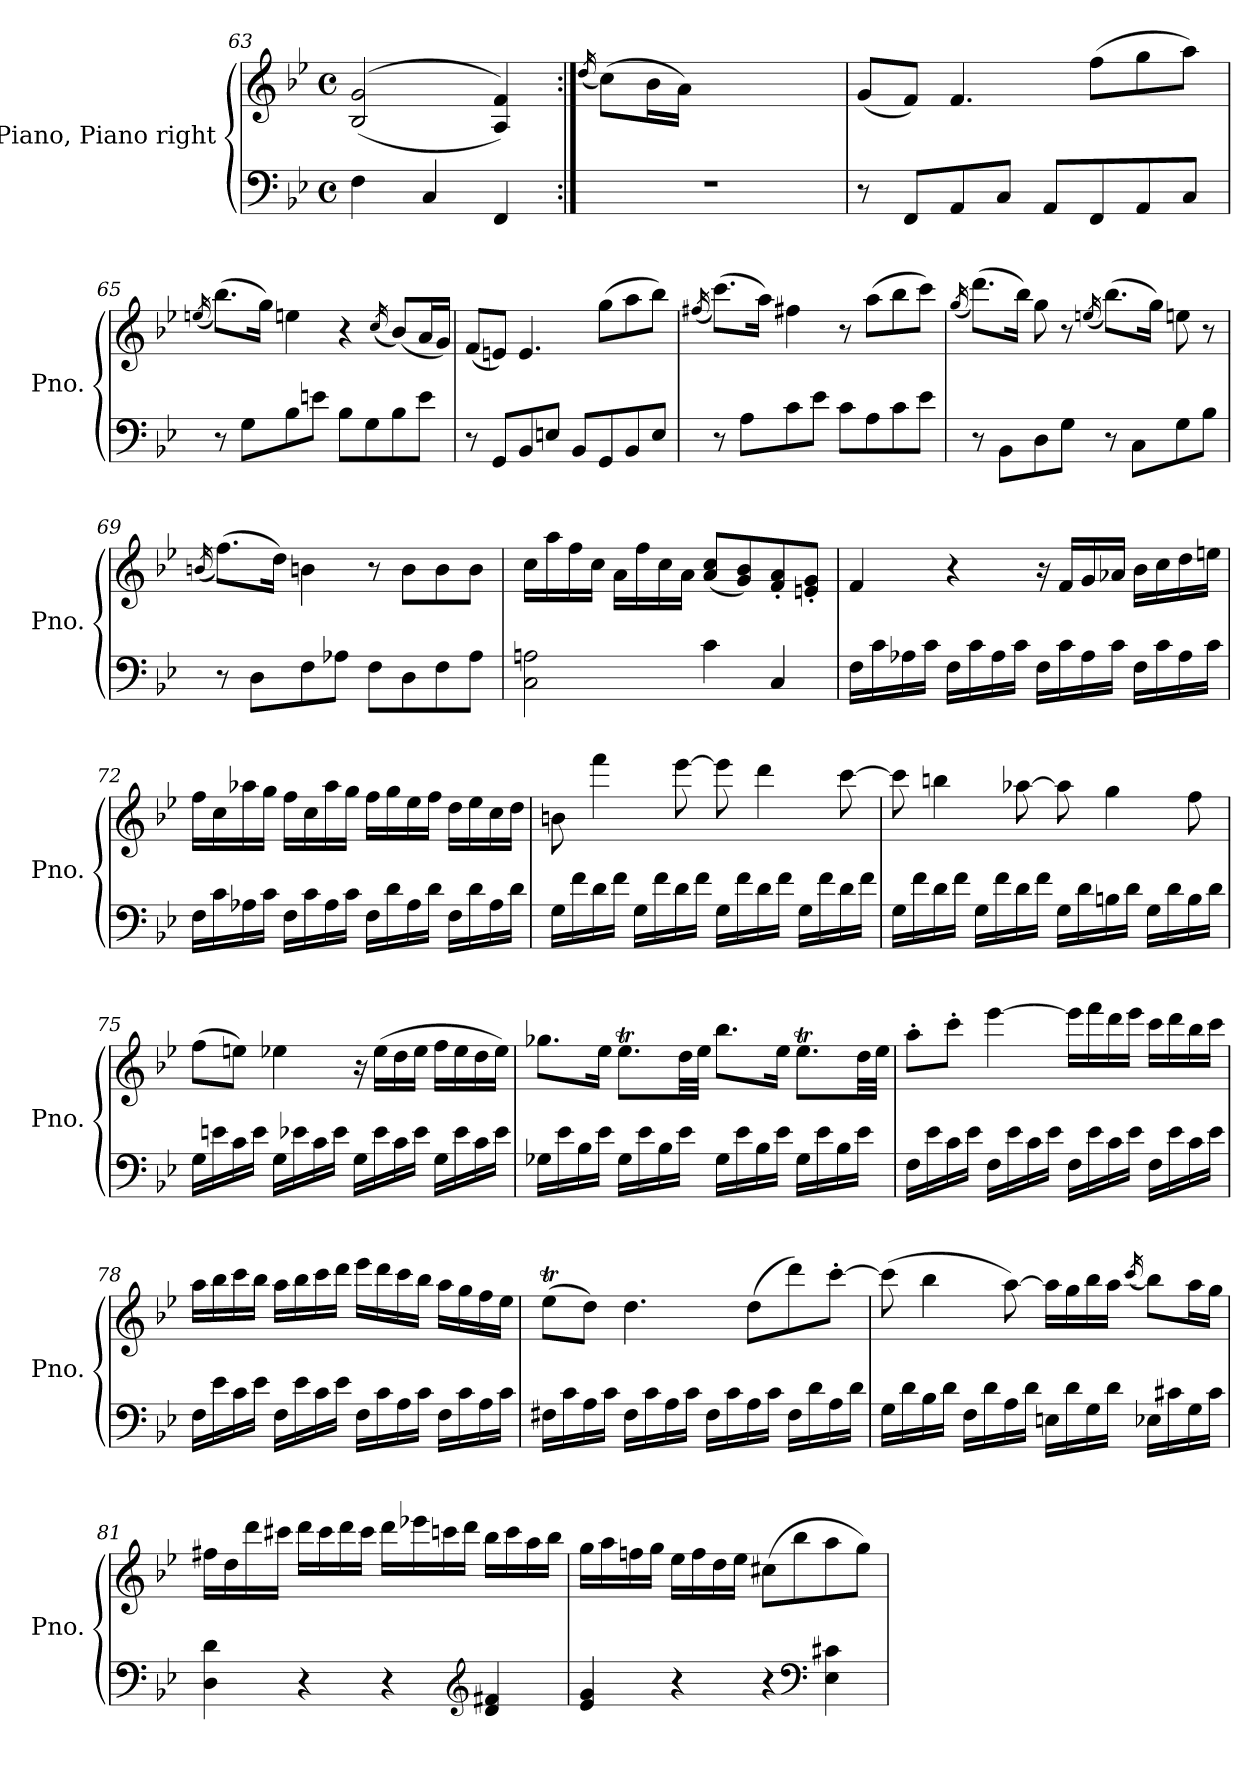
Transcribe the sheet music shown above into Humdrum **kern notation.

**kern	**kern
*part1	*part1
*staff2	*staff1
*I"Piano, Piano right	*
*I'Pno.	*
*clefF4	*clefG2
*k[b-e-]	*k[b-e-]
*M4/4	*M4/4
*met(c)	*met(c)
=63	=63
4F\	(>(<2B-/ 2g/
4C/	.
4FF/	4A/ 4f/))
=63X1:|!	=63X1:|!
.	(<16qdd/
1r	(>8cc\L)
.	16b-\L
.	16a\JJ)
.	2.ryy
=64	=64
8r	(<8g/L
8FF/L	8f/J)
8AA/	4.f/
8C/J	.
8AA/L	.
8FF/	(>8ff\L
8AA/	8gg\
8C/J	8aa\J)
=65	=65
.	(>16qeen/
8r	(>8.bb-\L)
8G\L	.
.	16gg\Jk)
8B-\	4ee\
8en\J	.
8B-\L	4r
8G\	.
.	(<16qcc/
8B-\	(<8b-/L)
8e\J	16a/L
.	16g/JJ)
=66	=66
8r	(<8f/L
8GG/L	8en/J)
8BB-/	4.e/
8En/J	.
8BB-/L	.
8GG/	(>8gg\L
8BB-/	8aa\
8E/J	8bb-\J)
=67	=67
.	(>16qff#X/
8r	(>8.ccc\L)
8A\L	.
.	16aa\Jk)
8c\	4ff#\
8e-\J	.
8c\L	8r
8A\	(>8aa\L
8c\	8bb-\
8e-\J	8ccc\J)
=68	=68
.	(>16qgg/
8r	(>8.ddd\L)
8BB-\L	.
.	16bb-\Jk)
8D\	8gg\
8G\J	8r
.	(>16qeen/
8r	(>8.bb-\L)
8C\L	.
.	16gg\Jk)
8G\	8ee\
8B-\J	8r
=69	=69
.	(>16qbn/
8r	(>8.ff\L)
8D\L	.
.	16dd\Jk)
8F\	4b\
8A-X\J	.
8F\L	8r
8D\	8b\L
8F\	8b\
8A-\J	8b\J
=70	=70
2C\ 2An\	16cc\LL
.	16aa\
.	16ff\
.	16cc\JJ
.	16a\LL
.	16ff\
.	16cc\
.	16a\JJ
4c\	(<8a/ 8cc/L
.	8g/ 8b-/)
4C/	8f/' 8a/'
.	8en/' 8g/'J
=71	=71
16F\LL	4f/
16c\	.
16A-X\	.
16c\JJ	.
16F\LL	4r
16c\	.
16A-\	.
16c\JJ	.
16F\LL	16r
16c\	16f/LL
16A-\	16g/
16c\JJ	16a-X/JJ
16F\LL	16b-\LL
16c\	16cc\
16A-\	16dd\
16c\JJ	16een\JJ
=72	=72
16F\LL	16ff\LL
16c\	16cc\
16A-X\	16aa-X\
16c\JJ	16gg\JJ
16F\LL	16ff\LL
16c\	16cc\
16A-\	16aa-\
16c\JJ	16gg\JJ
16F\LL	16ff\LL
16d\	16gg\
16A-\	16ee-\
16d\JJ	16ff\JJ
16F\LL	16dd\LL
16d\	16ee-\
16A-\	16cc\
16d\JJ	16dd\JJ
=73	=73
16G\LL	8bn\
16f\	.
16d\	4fff\
16f\JJ	.
16G\LL	.
16f\	.
16d\	[8eee-\
16f\JJ	.
16G\LL	8eee-\]
16f\	.
16d\	4ddd\
16f\JJ	.
16G\LL	.
16f\	.
16d\	[8ccc\
16f\JJ	.
=74	=74
16G\LL	8ccc\]
16f\	.
16d\	4bbn\
16f\JJ	.
16G\LL	.
16f\	.
16d\	[8aa-X\
16f\JJ	.
16G\LL	8aa-\]
16d\	.
16Bn\	4gg\
16d\JJ	.
16G\LL	.
16d\	.
16B\	8ff\
16d\JJ	.
=75	=75
16G\LL	(>8ff\L
16en\	.
16c\	8een\J)
16e\JJ	.
16G\LL	4ee-X\
16e-X\	.
16c\	.
16e-\JJ	.
16G\LL	16r
16e-\	(>16ee-\LL
16c\	16dd\
16e-\JJ	16ee-\JJ
16G\LL	16ff\LL
16e-\	16ee-\
16c\	16dd\
16e-\JJ	16ee-\JJ)
=76	=76
16G-X\LL	8.gg-X\L
16e-\	.
16B-\	.
16e-\JJ	16ee-\Jk
16G-\LL	8.ee-T\L
16e-\	.
16B-\	.
16e-\JJ	32dd\LL
.	32ee-\JJJ
16G-\LL	8.bb-\L
16e-\	.
16B-\	.
16e-\JJ	16ee-\Jk
16G-\LL	8.ee-T\L
16e-\	.
16B-\	.
16e-\JJ	32dd\LL
.	32ee-\JJJ
=77	=77
16F\LL	8aa'\L
16e-\	.
16c\	8ccc'\J
16e-\JJ	.
16F\LL	[4eee-\
16e-\	.
16c\	.
16e-\JJ	.
16F\LL	16eee-\LL]
16e-\	16fff\
16c\	16ddd\
16e-\JJ	16eee-\JJ
16F\LL	16ccc\LL
16e-\	16ddd\
16c\	16bb-\
16e-\JJ	16ccc\JJ
=78	=78
16F\LL	16aa\LL
16e-\	16bb-\
16c\	16ccc\
16e-\JJ	16bb-\JJ
16F\LL	16aa\LL
16e-\	16bb-\
16c\	16ccc\
16e-\JJ	16ddd\JJ
16F\LL	16eee-\LL
16c\	16ddd\
16A\	16ccc\
16c\JJ	16bb-\JJ
16F\LL	16aa\LL
16c\	16gg\
16A\	16ff\
16c\JJ	16ee-\JJ
=79	=79
16F#X\LL	(>8ee-T\L
16c\	.
16A\	8dd\J)
16c\JJ	.
16F#\LL	4.dd\
16c\	.
16A\	.
16c\JJ	.
16F#\LL	.
16c\	.
16A\	(>8dd\L
16c\JJ	.
16F#\LL	8ddd\)
16d\	.
16A\	[8ccc'\J
16d\JJ	.
=80	=80
16G\LL	(>8ccc\]
16d\	.
16B-\	4bb-\
16d\JJ	.
16F\LL	.
16d\	.
16A\	[8aa\)
16d\JJ	.
16En\LL	16aa\LL]
16d\	16gg\
16G\	16bb-\
16d\JJ	16aa\JJ
.	(<16qccc/
16E-X\LL	8bb-\L)
16c#X\	.
16G\	16aa\L
16c#\JJ	16gg\JJ
=81	=81
4D\ 4d\	16ff#X\LL
.	16dd\
.	16ddd\
.	16ccc#X\JJ
4r	16ddd\LL
.	16ccc#\
.	16ddd\
.	16ccc#\JJ
4r	16ddd\LL
.	16eee-X\
.	16cccn\
.	16ddd\JJ
*clefG2	*
4d/ 4f#X/	16bb-\LL
.	16ccc\
.	16aa\
.	16bb-\JJ
=82	=82
4e-/ 4g/	16gg\LL
.	16aa\
.	16ffn\
.	16gg\JJ
4r	16ee-\LL
.	16ff\
.	16dd\
.	16ee-\JJ
4r	(>8cc#X\L
.	8bb-\
*clefF4	*
4E-\ 4c#X\	8aa\
.	8gg\J)
=	=
*-	*-
